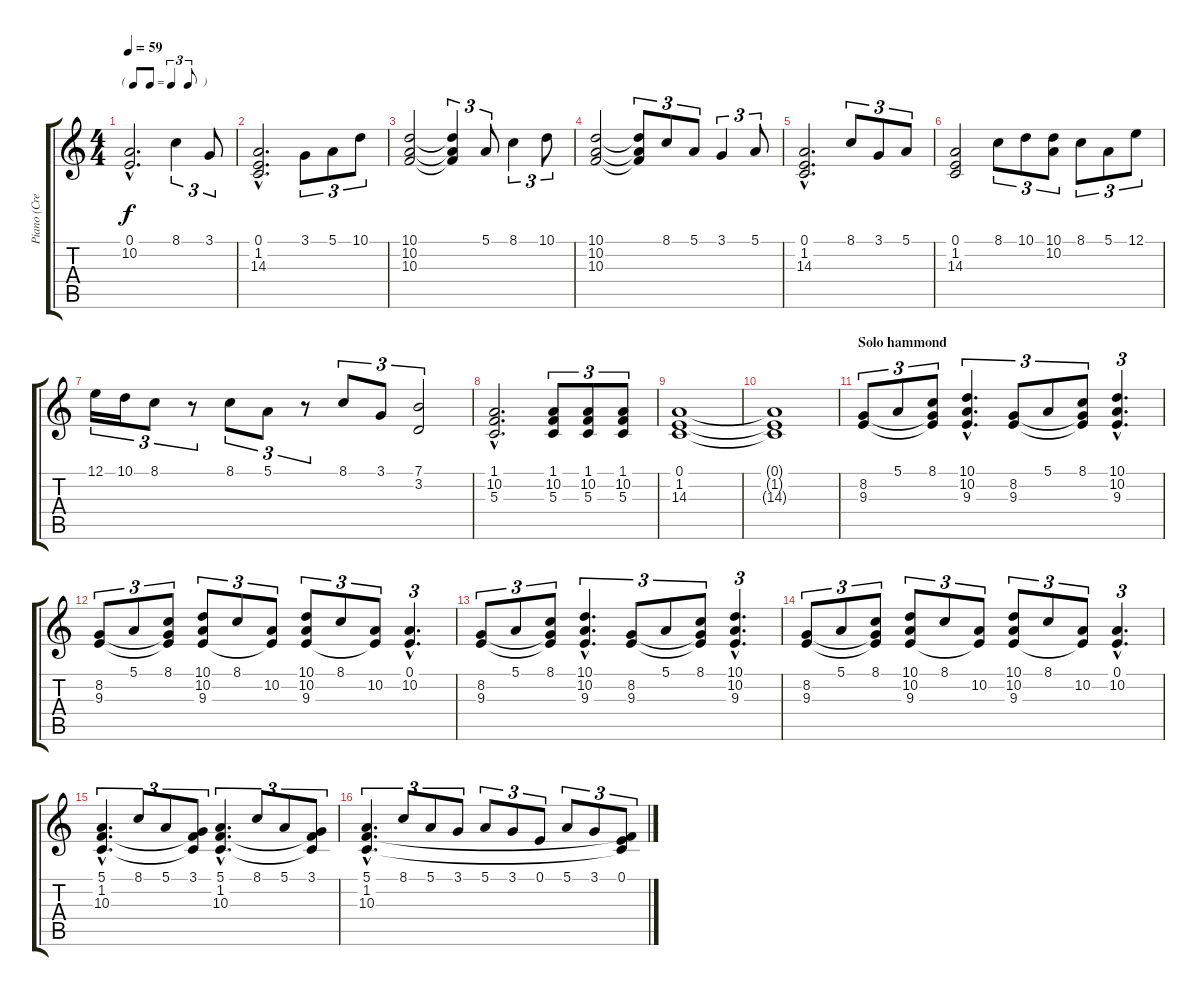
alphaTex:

\track ("Piano (Crems)" "Piano (Cre") {instrument acousticgrandpiano}
\staff {score tabs}
\tuning (E4 B3 G3 D3 A2 E2) {hide}
\ts (4 4)
\tf triplet8th
\tempo 59
\clef g2
\ks c
(0.1{hac} 10.2{hac}).2{d dy f} 8.1.4{tu (3 2)} 3.1.8{tu (3 2)} |
(0.1{hac} 1.2{hac} 14.3{hac}).2{d} 3.1.8{tu (3 2)} 5.1.8{tu (3 2)} 10.1.8{tu (3 2)} |
(10.1 10.2 10.3).2 (10.1{t} 10.2{t} 10.3{t}).4{tu (3 2)} 5.1.8{tu (3 2)} 8.1.4{tu (3 2)} 10.1.8{tu (3 2)} |
(10.1 10.2 10.3).2 (10.1{t} 10.2{t} 10.3{t}).8{tu (3 2)} 8.1.8{tu (3 2)} 5.1.8{tu (3 2)} 3.1.4{tu (3 2)} 5.1.8{tu (3 2)} |
(0.1{hac} 1.2{hac} 14.3{hac}).2{d} 8.1.8{tu (3 2)} 3.1.8{tu (3 2)} 5.1.8{tu (3 2)} |
(0.1 1.2 14.3).2 8.1.8{tu (3 2)} 10.1.8{tu (3 2)} (10.1 10.2).8{tu (3 2)} 8.1.8{tu (3 2)} 5.1.8{tu (3 2)} 12.1.8{tu (3 2)} |
12.1.16{tu (3 2)} 10.1.16{tu (3 2)} 8.1.8{tu (3 2)} r.8{tu (3 2)} 8.1.8{tu (3 2)} 5.1.8{tu (3 2)} r.8{tu (3 2)} 8.1.8{tu (3 2)} 3.1.8{tu (3 2)} (7.1 3.2).2{tu (3 2)} |
(1.1{hac} 10.2{hac} 5.3{hac}).2{d} (1.1 10.2 5.3).8{tu (3 2)} (1.1 10.2 5.3).8{tu (3 2)} (1.1 10.2 5.3).8{tu (3 2)} |
(0.1 1.2 14.3).1 |
(0.1{t} 1.2{t} 14.3{t}).1 |
\section ("" "Solo hammond")
(8.2 9.3).8{tu (3 2) volume 8} 5.1.8{tu (3 2)} (8.1 8.2{t} 9.3{t}).8{tu (3 2)} (10.1{hac} 10.2{hac} 9.3{hac}).4{d tu (3 2)} (8.2 9.3).8{tu (3 2)} 5.1.8{tu (3 2)} (8.1 8.2{t} 9.3{t}).8{tu (3 2)} (10.1{hac} 10.2{hac} 9.3{hac}).4{d tu (3 2)} |
(8.2 9.3).8{tu (3 2)} 5.1.8{tu (3 2)} (8.1 8.2{t} 9.3{t}).8{tu (3 2)} (10.1 10.2 9.3).8{tu (3 2)} 8.1.8{tu (3 2)} (10.2 9.3{t}).8{tu (3 2)} (10.1 10.2 9.3).8{tu (3 2)} 8.1.8{tu (3 2)} (10.2 9.3{t}).8{tu (3 2)} (0.1{hac} 10.2{hac}).4{d tu (3 2)} |
(8.2 9.3).8{tu (3 2)} 5.1.8{tu (3 2)} (8.1 8.2{t} 9.3{t}).8{tu (3 2)} (10.1{hac} 10.2{hac} 9.3{hac}).4{d tu (3 2)} (8.2 9.3).8{tu (3 2)} 5.1.8{tu (3 2)} (8.1 8.2{t} 9.3{t}).8{tu (3 2)} (10.1{hac} 10.2{hac} 9.3{hac}).4{d tu (3 2)} |
(8.2 9.3).8{tu (3 2)} 5.1.8{tu (3 2)} (8.1 8.2{t} 9.3{t}).8{tu (3 2)} (10.1 10.2 9.3).8{tu (3 2)} 8.1.8{tu (3 2)} (10.2 9.3{t}).8{tu (3 2)} (10.1 10.2 9.3).8{tu (3 2)} 8.1.8{tu (3 2)} (10.2 9.3{t}).8{tu (3 2)} (0.1{hac} 10.2{hac}).4{d tu (3 2)} |
(5.1{hac} 1.2{hac} 10.3{hac}).4{d tu (3 2)} 8.1.8{tu (3 2)} 5.1.8{tu (3 2)} (3.1 1.2{t} 10.3{t}).8{tu (3 2)} (5.1{hac} 1.2{hac} 10.3{hac}).4{d tu (3 2)} 8.1.8{tu (3 2)} 5.1.8{tu (3 2)} (3.1 1.2{t} 10.3{t}).8{tu (3 2)} |
(5.1{hac} 1.2{hac} 10.3{hac}).4{d tu (3 2)} 8.1.8{tu (3 2)} 5.1.8{tu (3 2)} 3.1.8{tu (3 2)} 5.1.8{tu (3 2)} 3.1.8{tu (3 2)} 0.1.8{tu (3 2)} 5.1.8{tu (3 2)} 3.1.8{tu (3 2)} (0.1 1.2{t} 10.3{t}).8{tu (3 2)}
